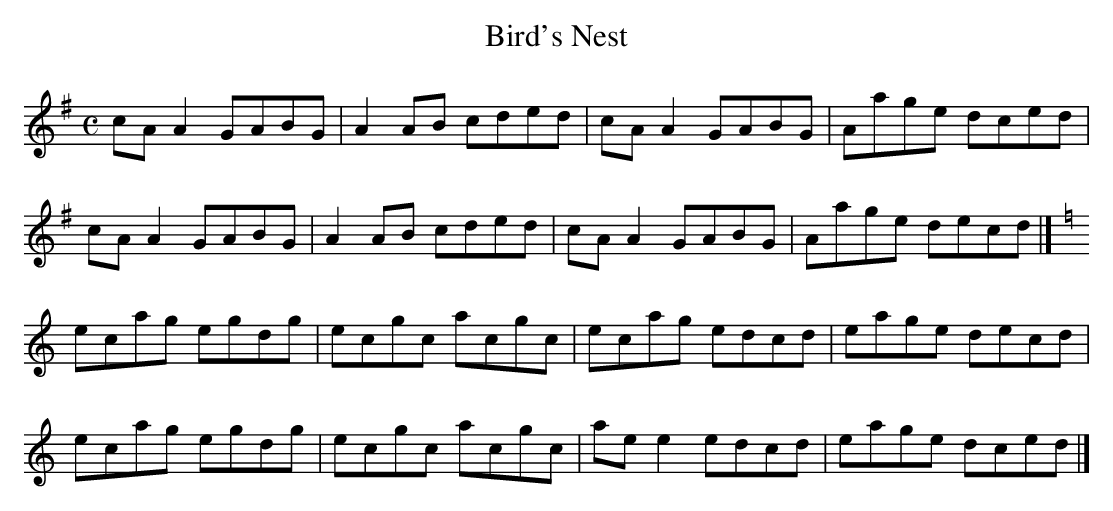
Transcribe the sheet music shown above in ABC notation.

X:1
T:Bird's Nest
M:C
L:1/8
K:A Dorian
cAA2 GABG|A2AB cded|cAA2 GABG|Aage dced|!
cAA2 GABG|A2AB cded|cAA2 GABG|Aage decd|]!
K:C Major
ecag egdg|ecgc acgc|ecag edcd|eage decd|!
ecag egdg|ecgc acgc|aee2 edcd|eage dced|]!
